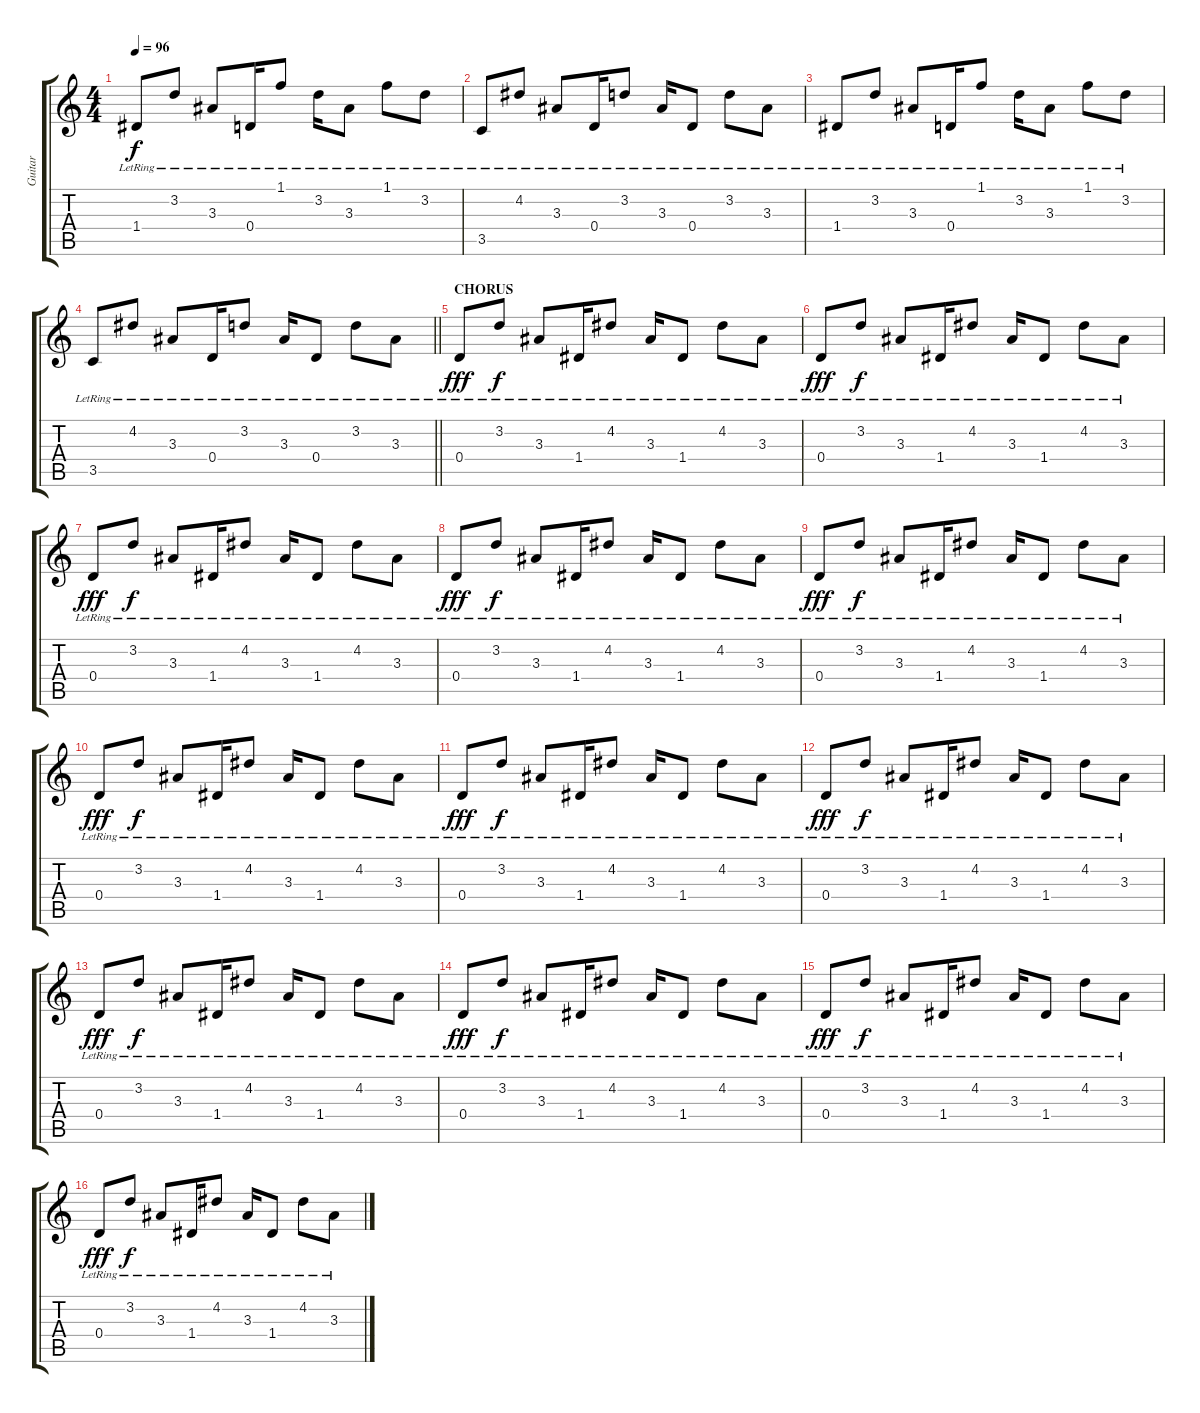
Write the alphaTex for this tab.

\track ("Guitar" "Guitar") {instrument acousticguitarsteel}
\staff {score tabs}
\tuning (E4 B3 G3 D3 A2 E2) {hide}
\ts (4 4)
\tempo 96
\clef g2
\ks c
1.4{lr}.8{dy f} 3.2{lr}.8 3.3{lr}.8 0.4{lr}.16 1.1{lr}.8 3.2{lr}.16 3.3{lr}.8 1.1{lr}.8 3.2{lr}.8 |
3.5{lr}.8 4.2{lr}.8 3.3{lr}.8 0.4{lr}.16 3.2{lr}.8 3.3{lr}.16 0.4{lr}.8 3.2{lr}.8 3.3{lr}.8 |
1.4{lr}.8 3.2{lr}.8 3.3{lr}.8 0.4{lr}.16 1.1{lr}.8 3.2{lr}.16 3.3{lr}.8 1.1{lr}.8 3.2{lr}.8 |
\barLineRight lightlight
3.5{lr}.8 4.2{lr}.8 3.3{lr}.8 0.4{lr}.16 3.2{lr}.8 3.3{lr}.16 0.4{lr}.8 3.2{lr}.8 3.3{lr}.8 |
\section ("" "CHORUS")
0.4{lr}.8{dy fff} 3.2{lr}.8{dy f} 3.3{lr}.8 1.4{lr}.16 4.2{lr}.8 3.3{lr}.16 1.4{lr}.8 4.2{lr}.8 3.3{lr}.8 |
0.4{lr}.8{dy fff} 3.2{lr}.8{dy f} 3.3{lr}.8 1.4{lr}.16 4.2{lr}.8 3.3{lr}.16 1.4{lr}.8 4.2{lr}.8 3.3{lr}.8 |
0.4{lr}.8{dy fff} 3.2{lr}.8{dy f} 3.3{lr}.8 1.4{lr}.16 4.2{lr}.8 3.3{lr}.16 1.4{lr}.8 4.2{lr}.8 3.3{lr}.8 |
0.4{lr}.8{dy fff} 3.2{lr}.8{dy f} 3.3{lr}.8 1.4{lr}.16 4.2{lr}.8 3.3{lr}.16 1.4{lr}.8 4.2{lr}.8 3.3{lr}.8 |
0.4{lr}.8{dy fff} 3.2{lr}.8{dy f} 3.3{lr}.8 1.4{lr}.16 4.2{lr}.8 3.3{lr}.16 1.4{lr}.8 4.2{lr}.8 3.3{lr}.8 |
0.4{lr}.8{dy fff} 3.2{lr}.8{dy f} 3.3{lr}.8 1.4{lr}.16 4.2{lr}.8 3.3{lr}.16 1.4{lr}.8 4.2{lr}.8 3.3{lr}.8 |
0.4{lr}.8{dy fff} 3.2{lr}.8{dy f} 3.3{lr}.8 1.4{lr}.16 4.2{lr}.8 3.3{lr}.16 1.4{lr}.8 4.2{lr}.8 3.3{lr}.8 |
0.4{lr}.8{dy fff} 3.2{lr}.8{dy f} 3.3{lr}.8 1.4{lr}.16 4.2{lr}.8 3.3{lr}.16 1.4{lr}.8 4.2{lr}.8 3.3{lr}.8 |
0.4{lr}.8{dy fff} 3.2{lr}.8{dy f} 3.3{lr}.8 1.4{lr}.16 4.2{lr}.8 3.3{lr}.16 1.4{lr}.8 4.2{lr}.8 3.3{lr}.8 |
0.4{lr}.8{dy fff} 3.2{lr}.8{dy f} 3.3{lr}.8 1.4{lr}.16 4.2{lr}.8 3.3{lr}.16 1.4{lr}.8 4.2{lr}.8 3.3{lr}.8 |
0.4{lr}.8{dy fff} 3.2{lr}.8{dy f} 3.3{lr}.8 1.4{lr}.16 4.2{lr}.8 3.3{lr}.16 1.4{lr}.8 4.2{lr}.8 3.3{lr}.8 |
0.4{lr}.8{dy fff} 3.2{lr}.8{dy f} 3.3{lr}.8 1.4{lr}.16 4.2{lr}.8 3.3{lr}.16 1.4{lr}.8 4.2{lr}.8 3.3{lr}.8
